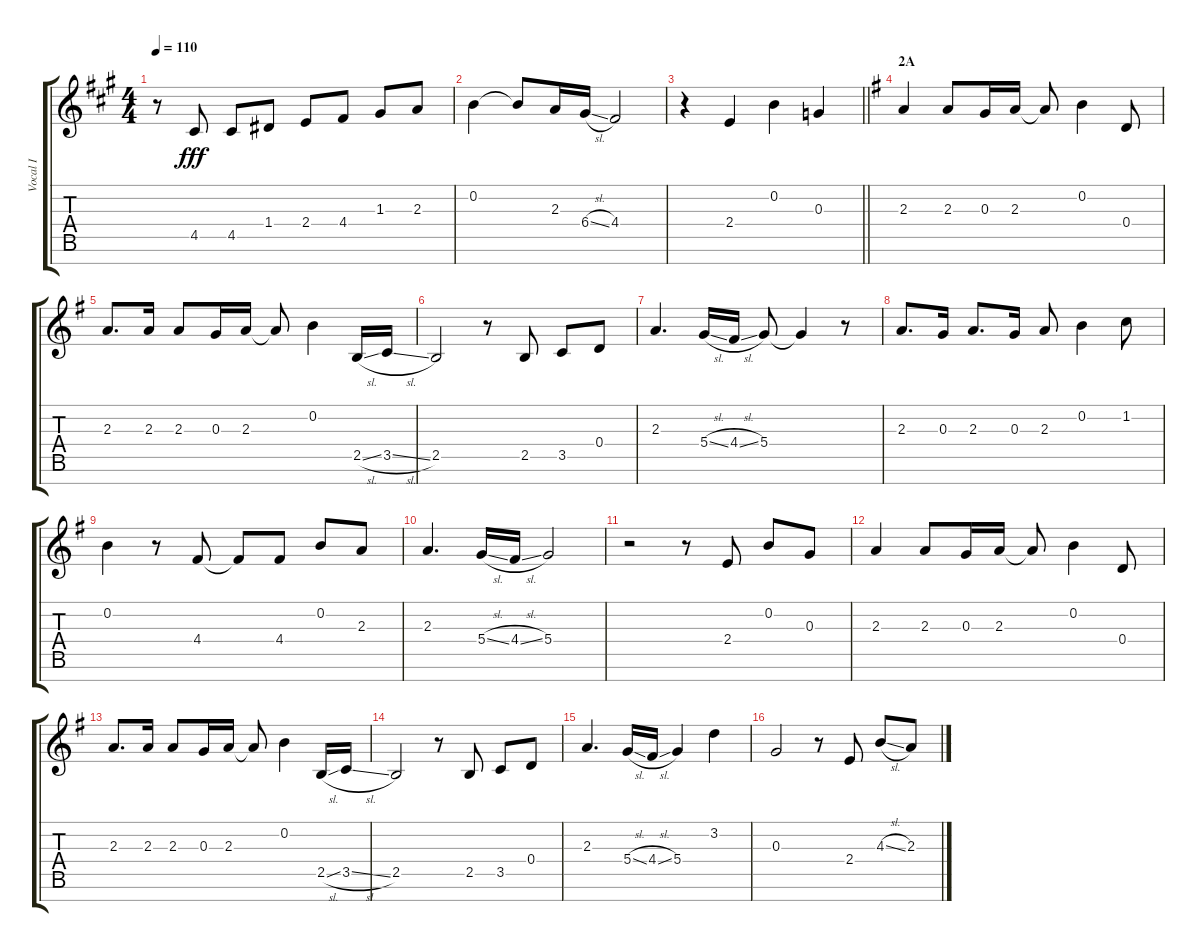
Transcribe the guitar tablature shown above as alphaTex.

\track ("Vocal I" "Vocal I") {instrument voiceoohs}
\staff {score tabs}
\tuning (E5 B4 G4 D4 A3 E3 B2) {hide}
\ts (4 4)
\tempo 110
\clef g2
\ks a
r.8{dy fff} 4.5.8 4.5.8 1.4.8 2.4.8 4.4.8 1.3.8 2.3.8 |
0.2.4 0.2{t}.8 2.3.16 6.4{sl}.16 4.4.2 |
\barLineRight lightlight
r.4 2.4.4 0.2.4 0.3.4 |
\section ("" "2A")
\ks g
2.3.4 2.3.8 0.3.16 2.3.16 2.3{t}.8 0.2.4 0.4.8 |
2.3.8{d} 2.3.16 2.3.8 0.3.16 2.3.16 2.3{t}.8 0.2.4 2.5{sl}.16 3.5{sl}.16 |
2.5.2 r.8 2.5.8 3.5.8 0.4.8 |
2.3.4{d} 5.4{sl}.16 4.4{sl}.16 5.4.8 5.4{t}.4 r.8 |
2.3.8{d} 0.3.16 2.3.8{d} 0.3.16 2.3.8 0.2.4 1.2.8 |
0.2.4 r.8 4.4.8 4.4{t}.8 4.4.8 0.2.8 2.3.8 |
2.3.4{d} 5.4{sl}.16 4.4{sl}.16 5.4.2 |
r.2 r.8 2.4.8 0.2.8 0.3.8 |
2.3.4 2.3.8 0.3.16 2.3.16 2.3{t}.8 0.2.4 0.4.8 |
2.3.8{d} 2.3.16 2.3.8 0.3.16 2.3.16 2.3{t}.8 0.2.4 2.5{sl}.16 3.5{sl}.16 |
2.5.2 r.8 2.5.8 3.5.8 0.4.8 |
2.3.4{d} 5.4{sl}.16 4.4{sl}.16 5.4.4 3.2.4 |
0.3.2 r.8 2.4.8 4.3{sl}.8 2.3{sl}.8
